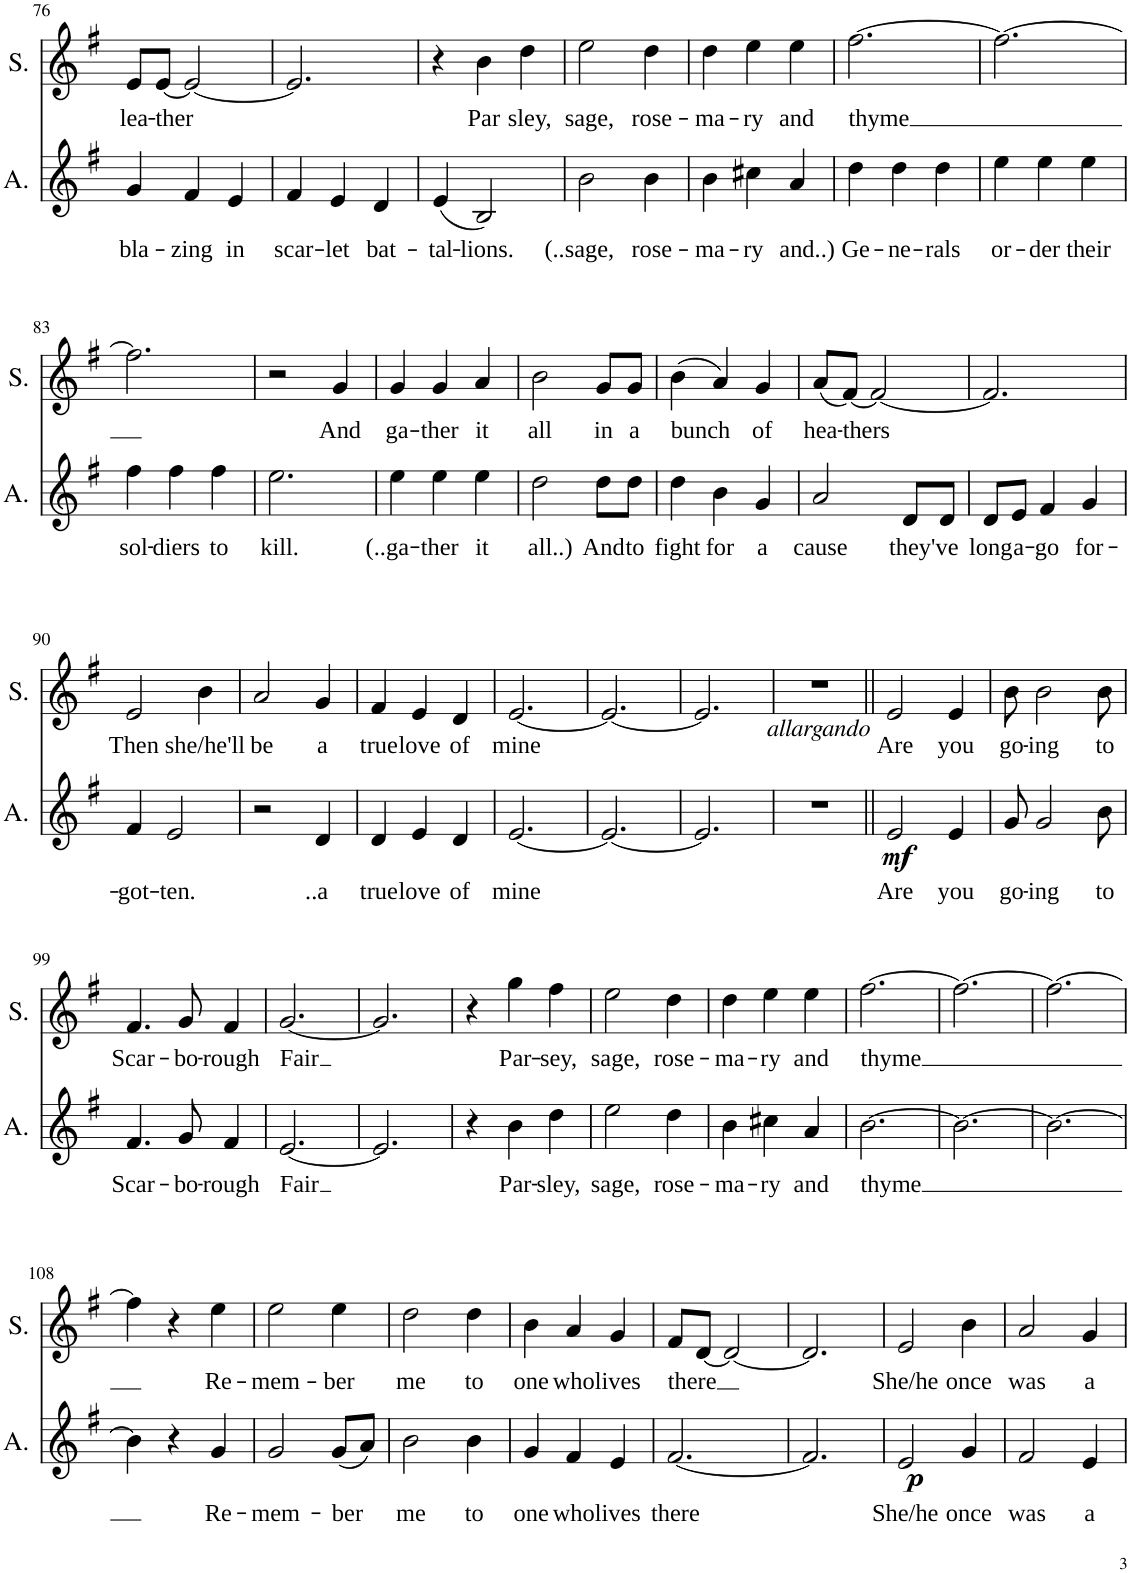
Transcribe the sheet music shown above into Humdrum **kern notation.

**kern	**text	**dynam	**kern	**text
*part2	*part2	*part2	*part1	*part1
*staff2	*staff2	*staff2	*staff1	*staff1
*I"Alto	*	*	*I"Soprano	*
*I'A.	*	*	*I'S.	*
!!LO:PB:g=z
*clefG2	*	*	*clefG2	*
*k[f#]	*	*	*k[f#]	*
*M3/4	*	*	*M3/4	*
=76	=76	=76	=76	=76
!	!LO:LY:b	!	!	!LO:LY:b
4g/	bla-	.	8e/L	lea-
!	!	!	!	!LO:LY:b
.	.	.	[8e/J	-ther
!	!LO:LY:b	!	!	!
4f#/	-zing	.	2e/_	.
!	!LO:LY:b	!	!	!
4e/	in	.	.	.
=77	=77	=77	=77	=77
!	!LO:LY:b	!	!	!
4f#/	scar-	.	2.e/]	.
!	!LO:LY:b	!	!	!
4e/	-let	.	.	.
!	!LO:LY:b	!	!	!
4d/	bat-	.	.	.
=78	=78	=78	=78	=78
!	!LO:LY:b	!	!	!
(4e/	-tal-	.	4r	.
!	!LO:LY:b	!	!	!LO:LY:b
2B/)	-lions.	.	4b\	Par
!	!	!	!	!LO:LY:b
.	.	.	4dd\	-sley,
=79	=79	=79	=79	=79
!	!LO:LY:b	!	!	!LO:LY:b
2b\	(..sage,	.	2ee\	sage,
!	!LO:LY:b	!	!	!LO:LY:b
4b\	rose-	.	4dd\	rose-
=80	=80	=80	=80	=80
!	!LO:LY:b	!	!	!LO:LY:b
4b\	-ma-	.	4dd\	-ma-
!	!LO:LY:b	!	!	!LO:LY:b
4cc#X\	-ry	.	4ee\	-ry
!	!LO:LY:b	!	!	!LO:LY:b
4a/	and..)	.	4ee\	and
=81	=81	=81	=81	=81
!	!LO:LY:b	!	!	!LO:LY:b
4dd\	Ge-	.	[2.ff#\	thyme
!	!LO:LY:b	!	!	!
4dd\	-ne-	.	.	.
!	!LO:LY:b	!	!	!
4dd\	-rals	.	.	.
=82	=82	=82	=82	=82
!	!LO:LY:b	!	!	!
4ee\	or-	.	2.ff#\_	.
!	!LO:LY:b	!	!	!
4ee\	-der	.	.	.
!	!LO:LY:b	!	!	!
4ee\	their	.	.	.
!!LO:LB:g=z
=83	=83	=83	=83	=83
!	!LO:LY:b	!	!	!
4ff#\	sol-	.	2.ff#\]	.
!	!LO:LY:b	!	!	!
4ff#\	-diers	.	.	.
!	!LO:LY:b	!	!	!
4ff#\	to	.	.	.
=84	=84	=84	=84	=84
!	!LO:LY:b	!	!	!
2.ee\	kill.	.	2r	.
!	!	!	!	!LO:LY:b
.	.	.	4g/	And
=85	=85	=85	=85	=85
!	!LO:LY:b	!	!	!LO:LY:b
4ee\	(..ga-	.	4g/	ga-
!	!LO:LY:b	!	!	!LO:LY:b
4ee\	-ther	.	4g/	-ther
!	!LO:LY:b	!	!	!LO:LY:b
4ee\	it	.	4a/	it
=86	=86	=86	=86	=86
!	!LO:LY:b	!	!	!LO:LY:b
2dd\	all..)	.	2b\	all
!	!LO:LY:b	!	!	!LO:LY:b
8dd\L	And	.	8g/L	in
!	!LO:LY:b	!	!	!LO:LY:b
8dd\J	to	.	8g/J	a
=87	=87	=87	=87	=87
!	!LO:LY:b	!	!	!LO:LY:b
4dd\	fight	.	(4b\	bunch
!	!LO:LY:b	!	!	!
4b\	for	.	4a/)	.
!	!LO:LY:b	!	!	!LO:LY:b
4g/	a	.	4g/	of
=88	=88	=88	=88	=88
!	!LO:LY:b	!	!	!LO:LY:b
2a/	cause	.	(8a/L	hea-
!	!	!	!	!LO:LY:b
.	.	.	[8f#/J)	-thers
.	.	.	2f#/_	.
!	!LO:LY:b	!	!	!
8d/L	they	.	.	.
!	!LO:LY:b	!	!	!
8d/J	've	.	.	.
=89	=89	=89	=89	=89
!	!LO:LY:b	!	!	!
8d/L	long	.	2.f#/]	.
!	!LO:LY:b	!	!	!
8e/J	a-	.	.	.
!	!LO:LY:b	!	!	!
4f#/	-go	.	.	.
!	!LO:LY:b	!	!	!
4g/	for-	.	.	.
!!LO:LB:g=z
=90	=90	=90	=90	=90
!	!LO:LY:b	!	!	!LO:LY:b
4f#/	-got-	.	2e/	Then
!	!LO:LY:b	!	!	!
2e/	-ten.	.	.	.
!	!	!	!	!LO:LY:b
.	.	.	4b\	she/he'll
=91	=91	=91	=91	=91
!	!	!	!	!LO:LY:b
2r	.	.	2a/	be
!	!LO:LY:b	!	!	!LO:LY:b
4d/	..a	.	4g/	a
=92	=92	=92	=92	=92
!	!LO:LY:b	!	!	!LO:LY:b
4d/	true	.	4f#/	true
!	!LO:LY:b	!	!	!LO:LY:b
4e/	love	.	4e/	love
!	!LO:LY:b	!	!	!LO:LY:b
4d/	of	.	4d/	of
=93	=93	=93	=93	=93
!	!LO:LY:b	!	!	!LO:LY:b
[2.e/	mine	.	[2.e/	mine
=94	=94	=94	=94	=94
2.e/_	.	.	2.e/_	.
=95	=95	=95	=95	=95
2.e/]	.	.	2.e/]	.
=96	=96	=96	=96	=96
2.r	.	.	2.r	.
=97||	=97||	=97||	=97||	=97||
!LO:TX:a:i:t=allargando	!	!	!	!
!	!LO:LY:b	!LO:DY:b	!	!LO:LY:b
2e/	Are	mf	2e/	Are
!	!LO:LY:b	!	!	!LO:LY:b
4e/	you	.	4e/	you
=98	=98	=98	=98	=98
!	!LO:LY:b	!	!	!LO:LY:b
8g/	go-	.	8b\	go-
!	!LO:LY:b	!	!	!LO:LY:b
2g/	-ing	.	2b\	-ing
!	!LO:LY:b	!	!	!LO:LY:b
8b\	to	.	8b\	to
!!LO:LB:g=z
=99	=99	=99	=99	=99
!	!LO:LY:b	!	!	!LO:LY:b
4.f#/	Scar-	.	4.f#/	Scar-
!	!LO:LY:b	!	!	!LO:LY:b
8g/	-bo-	.	8g/	-bo-
!	!LO:LY:b	!	!	!LO:LY:b
4f#/	-rough	.	4f#/	-rough
=100	=100	=100	=100	=100
!	!LO:LY:b	!	!	!LO:LY:b
[2.e/	Fair	.	[2.g/	Fair
=101	=101	=101	=101	=101
2.e/]	.	.	2.g/]	.
=102	=102	=102	=102	=102
4r	.	.	4r	.
!	!LO:LY:b	!	!	!LO:LY:b
4b\	Par-	.	4gg\	Par-
!	!LO:LY:b	!	!	!LO:LY:b
4dd\	-sley,	.	4ff#\	-sey,
=103	=103	=103	=103	=103
!	!LO:LY:b	!	!	!LO:LY:b
2ee\	sage,	.	2ee\	sage,
!	!LO:LY:b	!	!	!LO:LY:b
4dd\	rose-	.	4dd\	rose-
=104	=104	=104	=104	=104
!	!LO:LY:b	!	!	!LO:LY:b
4b\	-ma-	.	4dd\	-ma-
!	!LO:LY:b	!	!	!LO:LY:b
4cc#X\	-ry	.	4ee\	-ry
!	!LO:LY:b	!	!	!LO:LY:b
4a/	and	.	4ee\	and
=105	=105	=105	=105	=105
!	!LO:LY:b	!	!	!LO:LY:b
[2.b\	thyme	.	[2.ff#\	thyme
=106	=106	=106	=106	=106
2.b\_	.	.	2.ff#\_	.
=107	=107	=107	=107	=107
2.b\_	.	.	2.ff#\_	.
!!LO:LB:g=z
=108	=108	=108	=108	=108
4b\]	.	.	4ff#\]	.
4r	.	.	4r	.
!	!LO:LY:b	!	!	!LO:LY:b
4g/	Re-	.	4ee\	Re-
=109	=109	=109	=109	=109
!	!LO:LY:b	!	!	!LO:LY:b
2g/	-mem-	.	2ee\	-mem-
!	!LO:LY:b	!	!	!LO:LY:b
(8g/L	-ber	.	4ee\	-ber
8a/J)	.	.	.	.
=110	=110	=110	=110	=110
!	!LO:LY:b	!	!	!LO:LY:b
2b\	me	.	2dd\	me
!	!LO:LY:b	!	!	!LO:LY:b
4b\	to	.	4dd\	to
=111	=111	=111	=111	=111
!	!LO:LY:b	!	!	!LO:LY:b
4g/	one	.	4b\	one
!	!LO:LY:b	!	!	!LO:LY:b
4f#/	who	.	4a/	who
!	!LO:LY:b	!	!	!LO:LY:b
4e/	lives	.	4g/	lives
=112	=112	=112	=112	=112
!	!LO:LY:b	!	!	!LO:LY:b
[2.f#/	there	.	8f#/L	there
.	.	.	[8d/J	.
.	.	.	2d/_	.
=113	=113	=113	=113	=113
2.f#/]	.	.	2.d/]	.
=114	=114	=114	=114	=114
!	!LO:LY:b	!LO:DY:b	!	!LO:LY:b
2e/	She/he	p	2e/	She/he
!	!LO:LY:b	!	!	!LO:LY:b
4g/	once	.	4b\	once
=115	=115	=115	=115	=115
!	!LO:LY:b	!	!	!LO:LY:b
2f#/	was	.	2a/	was
!	!LO:LY:b	!	!	!LO:LY:b
4e/	a	.	4g/	a
=	=	=	=	=
*-	*-	*-	*-	*-
